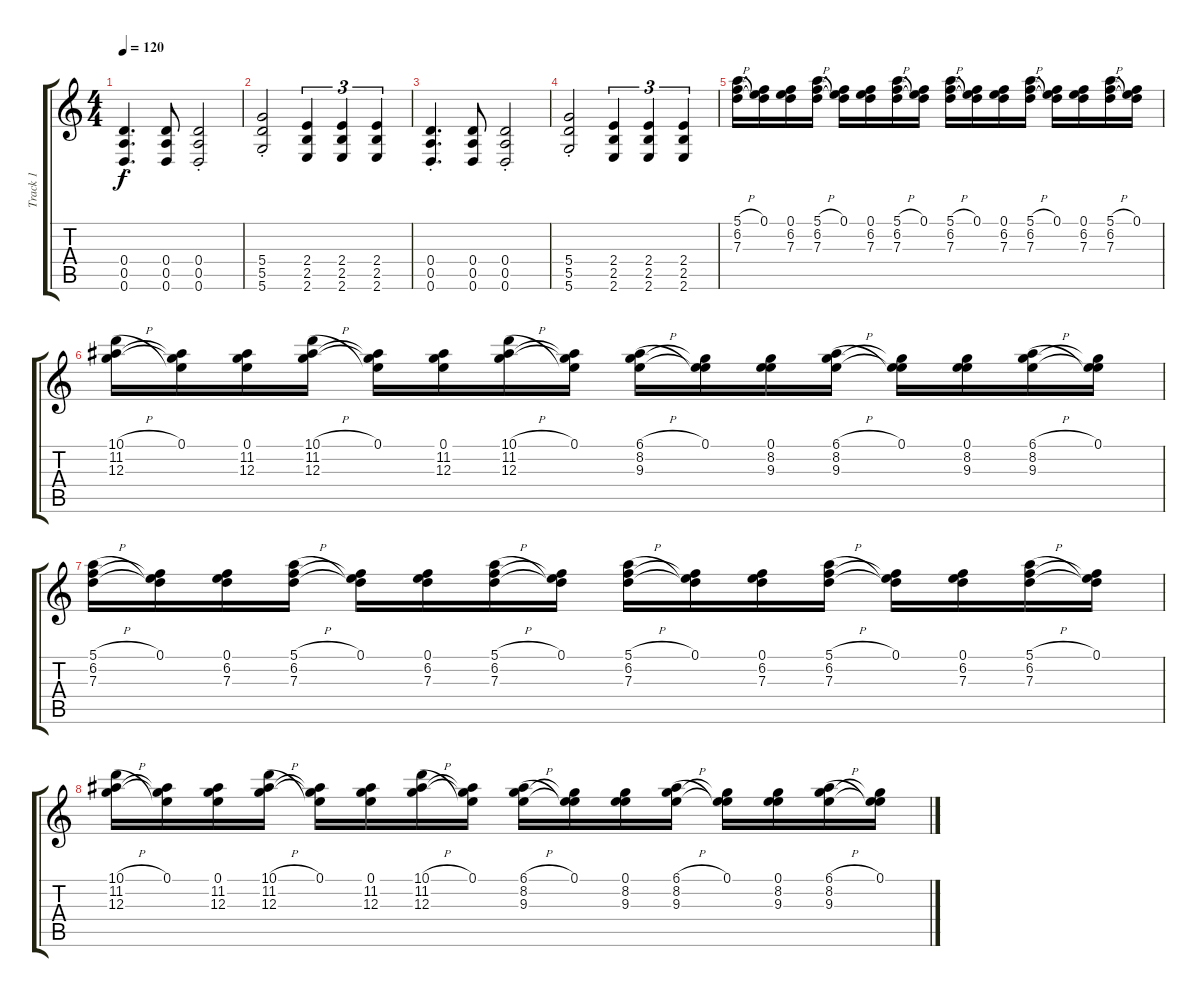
\track ("Track 1" "Track 1") {instrument overdrivenguitar}
\staff {score tabs}
\tuning (E4 B3 G3 D3 A2 D2) {hide}
\ts (4 4)
\section ("" "")
\tempo 120
\clef g2
\ks c
(0.4{st} 0.5{st} 0.6{st}).4{d dy f} (0.4 0.5 0.6).8 (0.4{st} 0.5{st} 0.6{st}).2 |
(5.4{st} 5.5{st} 5.6{st}).2 (2.4 2.5 2.6).4{tu (3 2)} (2.4 2.5 2.6).4{tu (3 2)} (2.4 2.5 2.6).4{tu (3 2)} |
(0.4{st} 0.5{st} 0.6{st}).4{d} (0.4 0.5 0.6).8 (0.4{st} 0.5{st} 0.6{st}).2 |
(5.4{st} 5.5{st} 5.6{st}).2 (2.4 2.5 2.6).4{tu (3 2)} (2.4 2.5 2.6).4{tu (3 2)} (2.4 2.5 2.6).4{tu (3 2)} |
(5.1{h} 6.2 7.3).16 (0.1 6.2{t} 7.3{t}).16 (0.1 6.2 7.3).16 (5.1{h} 6.2 7.3).16 (0.1 6.2{t} 7.3{t}).16 (0.1 6.2 7.3).16 (5.1{h} 6.2 7.3).16 (0.1 6.2{t} 7.3{t}).16 (5.1{h} 6.2 7.3).16 (0.1 6.2{t} 7.3{t}).16 (0.1 6.2 7.3).16 (5.1{h} 6.2 7.3).16 (0.1 6.2{t} 7.3{t}).16 (0.1 6.2 7.3).16 (5.1{h} 6.2 7.3).16 (0.1 6.2{t} 7.3{t}).16 |
(10.1{h} 11.2 12.3).16 (0.1 11.2{t} 12.3{t}).16 (0.1 11.2 12.3).16 (10.1{h} 11.2 12.3).16 (0.1 11.2{t} 12.3{t}).16 (0.1 11.2 12.3).16 (10.1{h} 11.2 12.3).16 (0.1 11.2{t} 12.3{t}).16 (6.1{h} 8.2 9.3).16 (0.1 8.2{t} 9.3{t}).16 (0.1 8.2 9.3).16 (6.1{h} 8.2 9.3).16 (0.1 8.2{t} 9.3{t}).16 (0.1 8.2 9.3).16 (6.1{h} 8.2 9.3).16 (0.1 8.2{t} 9.3{t}).16 |
(5.1{h} 6.2 7.3).16 (0.1 6.2{t} 7.3{t}).16 (0.1 6.2 7.3).16 (5.1{h} 6.2 7.3).16 (0.1 6.2{t} 7.3{t}).16 (0.1 6.2 7.3).16 (5.1{h} 6.2 7.3).16 (0.1 6.2{t} 7.3{t}).16 (5.1{h} 6.2 7.3).16 (0.1 6.2{t} 7.3{t}).16 (0.1 6.2 7.3).16 (5.1{h} 6.2 7.3).16 (0.1 6.2{t} 7.3{t}).16 (0.1 6.2 7.3).16 (5.1{h} 6.2 7.3).16 (0.1 6.2{t} 7.3{t}).16 |
(10.1{h} 11.2 12.3).16 (0.1 11.2{t} 12.3{t}).16 (0.1 11.2 12.3).16 (10.1{h} 11.2 12.3).16 (0.1 11.2{t} 12.3{t}).16 (0.1 11.2 12.3).16 (10.1{h} 11.2 12.3).16 (0.1 11.2{t} 12.3{t}).16 (6.1{h} 8.2 9.3).16 (0.1 8.2{t} 9.3{t}).16 (0.1 8.2 9.3).16 (6.1{h} 8.2 9.3).16 (0.1 8.2{t} 9.3{t}).16 (0.1 8.2 9.3).16 (6.1{h} 8.2 9.3).16 (0.1 8.2{t} 9.3{t}).16
